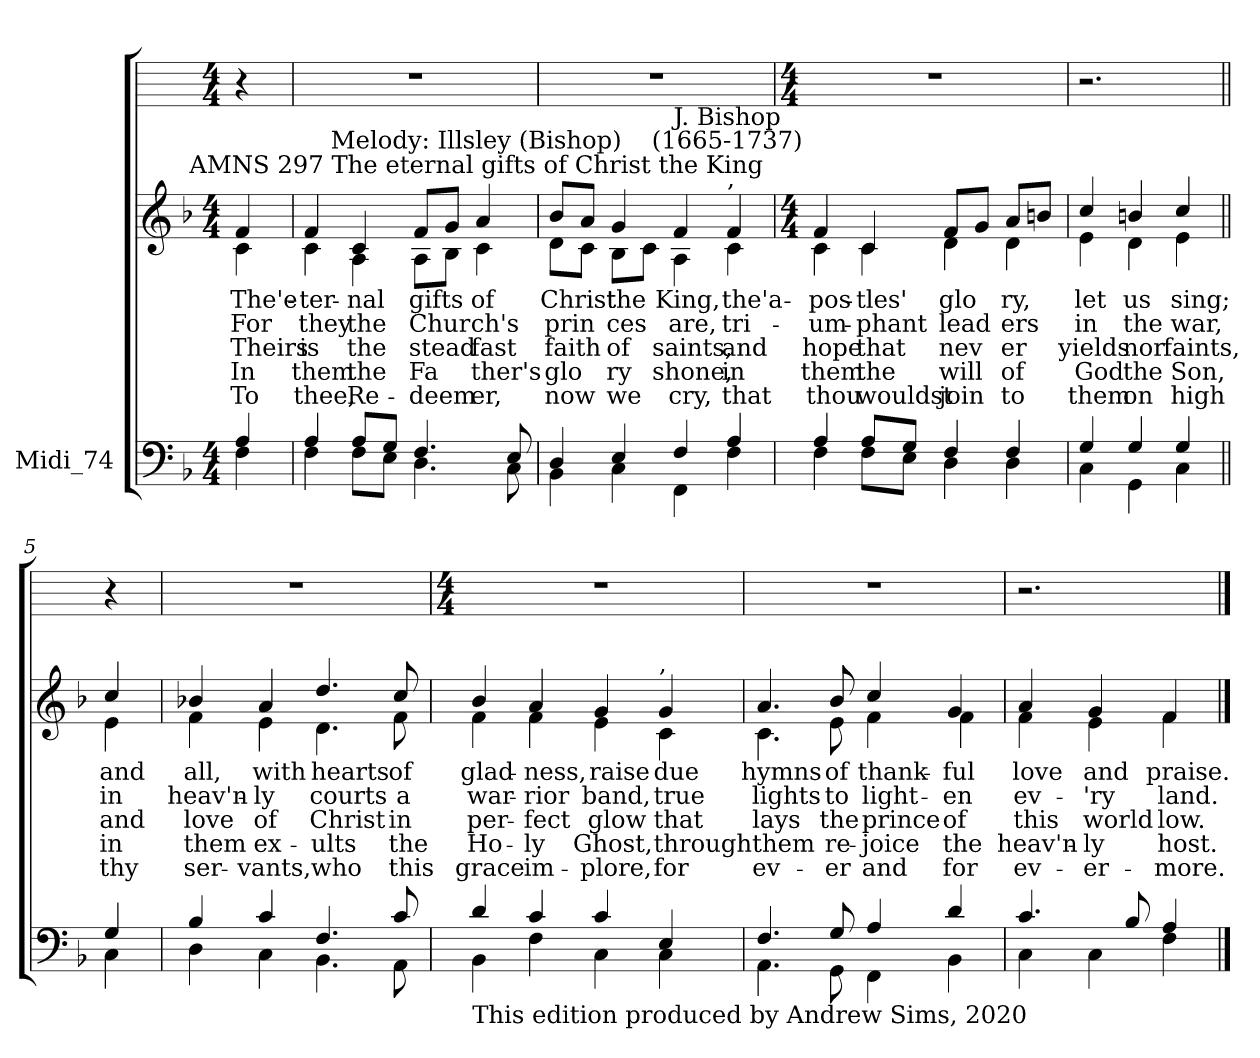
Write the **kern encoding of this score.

**kern	**kern	**text	**text	**text	**text	**text	**kern
*part3	*part2	*part2	*part2	*part2	*part2	*part2	*part1
*staff3	*staff2	*staff2	*staff2	*staff2	*staff2	*staff2	*staff1
*I"Midi_74	*	*	*	*	*	*	*
*clefF4	*clefG2	*	*	*	*	*	*
*k[b-]	*k[b-]	*	*	*	*	*	*
*F:	*F:	*	*	*	*	*	*
*M4/4	*M4/4	*	*	*	*	*	*M4/4
=	=	=	=	=	=	=	=
*^	*	*	*	*	*	*	*
!	!	!LO:TX:a:cj:t=St. Ambrose (c. 340-397),\ntr. J. M. Neale (1810-1866)	!	!	!	!	!	!
!	!	!	!LO:LY:b	!LO:LY:b	!LO:LY:b	!LO:LY:b	!LO:LY:b	!
*	*	*^	*	*	*	*	*	*
4A/	4F\	4f/	4c\	The'e-	-For	Theirs	In	To	4r
=1	=1	=1	=1	=1	=1	=1	=1	=1	=1
!	!	!	!	!LO:LY:b	!LO:LY:b	!LO:LY:b	!LO:LY:b	!LO:LY:b	!
4A/	4F\	4f/	4c\	ter-	-they	is	them	thee,	1r
!	!	!	!	!LO:LY:b	!LO:LY:b	!LO:LY:b	!LO:LY:b	!LO:LY:b	!
8A/L	8F\L	4c/	4A\	nal	the	the	the	Re-	.
8G/J	8E\J	.	.	.	.	.	.	.	.
!	!	!	!	!LO:LY:b	!LO:LY:b	!LO:LY:b	!LO:LY:b	!LO:LY:b	!
4.F/	4.D\	8f/L	8A\L	-gifts	Chur	stead	Fa	deem	.
.	.	8g/J	8B-\J	.	.	.	.	.	.
!	!	!LO:TX:a:cj:t=AMNS 297 The eternal gifts of Christ the King	!	!	!	!	!	!	!
!	!	!LO:TX:a:cj:t=Melody&colon; Illsley (Bishop)	!	!	!	!	!	!	!
!	!	!	!	!LO:LY:b	!LO:LY:b	!LO:LY:b	!LO:LY:b	!LO:LY:b	!
.	.	4a/	4c\	of	ch's	fast	ther's	er,	.
8E/	8C\	.	.	.	.	.	.	.	.
=2	=2	=2	=2	=2	=2	=2	=2	=2	=2
!	!	!	!	!LO:LY:b	!LO:LY:b	!LO:LY:b	!LO:LY:b	!LO:LY:b	!
4D/	4BB-\	8b-/L	8d\L	Christ	prin	faith	glo	now	1r
.	.	8a/J	8c\J	.	.	.	.	.	.
!	!	!	!	!LO:LY:b	!LO:LY:b	!LO:LY:b	!LO:LY:b	!LO:LY:b	!
4E/	4C\	4g/	8B-\L	the	ces	of	ry	we	.
.	.	.	8c\J	.	.	.	.	.	.
!	!	!	!	!LO:LY:b	!LO:LY:b	!LO:LY:b	!LO:LY:b	!LO:LY:b	!
4F/	4FF\	4f/	4A\	King,	are,	saints,	shone,	cry,	.
!	!	!LO:TX:a:cj:t=J. Bishop\n(1665-1737)	!	!	!	!	!	!	!
!	!	!LO:TX:a:t=,	!	!	!	!	!	!	!
!	!	!	!	!LO:LY:b	!LO:LY:b	!LO:LY:b	!LO:LY:b	!LO:LY:b	!
4A/	4F\	4f/	4c\	the'a-	-tri-	-and	in	that	.
!!LO:LB:g=z
=3	=3	=3	=3	=3	=3	=3	=3	=3	=3
*	*	*M4/4	*	*	*	*	*	*	*M4/4
!	!	!	!	!LO:LY:b	!LO:LY:b	!LO:LY:b	!LO:LY:b	!LO:LY:b	!
4A/	4F\	4f/	4c\	pos-	-um-	-hope	them	thou	1r
!	!	!	!	!LO:LY:b	!LO:LY:b	!LO:LY:b	!LO:LY:b	!LO:LY:b	!
8A/L	8F\L	4c/	4c\	tles'	phant	that	the	wouldst	.
8G/J	8E\J	.	.	.	.	.	.	.	.
!	!	!	!	!LO:LY:b	!LO:LY:b	!LO:LY:b	!LO:LY:b	!LO:LY:b	!
4F/	4D\	8f/L	4d\	glo	lead	nev	will	join	.
.	.	8g/J	.	.	.	.	.	.	.
!	!	!	!	!LO:LY:b	!LO:LY:b	!LO:LY:b	!LO:LY:b	!LO:LY:b	!
4F/	4D\	8a/L	4d\	ry,	ers	er	of	to	.
.	.	8bn/J	.	.	.	.	.	.	.
=4	=4	=4	=4	=4	=4	=4	=4	=4	=4
!	!	!	!	!LO:LY:b	!LO:LY:b	!LO:LY:b	!LO:LY:b	!LO:LY:b	!
4G/	4C\	4cc/	4e\	let	in	yields	God	them	2.r
!	!	!	!	!LO:LY:b	!LO:LY:b	!LO:LY:b	!LO:LY:b	!LO:LY:b	!
4G/	4GG\	4bn/	4d\	us	the	nor	the	on	.
!	!	!	!	!LO:LY:b	!LO:LY:b	!LO:LY:b	!LO:LY:b	!LO:LY:b	!
4G/	4C\	4cc/	4e\	sing;	war,	faints,	Son,	high	.
=5||	=5||	=5||	=5||	=5||	=5||	=5||	=5||	=5||	=5||
!	!	!	!	!LO:LY:b	!LO:LY:b	!LO:LY:b	!LO:LY:b	!LO:LY:b	!
4G/	4C\	4cc/	4e\	and	in	and	in	thy	4r
=6	=6	=6	=6	=6	=6	=6	=6	=6	=6
!	!	!	!	!LO:LY:b	!LO:LY:b	!LO:LY:b	!LO:LY:b	!LO:LY:b	!
4B-/	4D\	4b-X/	4f\	all,	heav'n-	-love	them	ser-	1r
!	!	!	!	!LO:LY:b	!LO:LY:b	!LO:LY:b	!LO:LY:b	!LO:LY:b	!
4c/	4C\	4a/	4e\	-with	ly	of	ex-	-vants,	.
!	!	!	!	!LO:LY:b	!LO:LY:b	!LO:LY:b	!LO:LY:b	!LO:LY:b	!
4.F/	4.BB-\	4.dd/	4.d\	hearts	courts	Christ	ults	who	.
!	!	!	!	!LO:LY:b	!LO:LY:b	!LO:LY:b	!LO:LY:b	!LO:LY:b	!
8c/	8AA\	8cc/	8f\	of	a	in	the	this	.
!!LO:LB:g=z
=7	=7	=7	=7	=7	=7	=7	=7	=7	=7
*	*	*	*	*	*	*	*	*	*M4/4
!LO:TX:b:t=This edition produced by Andrew Sims, 2020	!	!	!	!	!	!	!	!	!
!	!	!	!	!LO:LY:b	!LO:LY:b	!LO:LY:b	!LO:LY:b	!LO:LY:b	!
4d/	4BB-\	4b-/	4f\	glad-	-war-	-per-	-Ho-	-grace	1r
!	!	!	!	!LO:LY:b	!LO:LY:b	!LO:LY:b	!LO:LY:b	!LO:LY:b	!
4c/	4F\	4a/	4f\	ness,	rior	fect	ly	im-	.
!	!	!	!	!LO:LY:b	!LO:LY:b	!LO:LY:b	!LO:LY:b	!LO:LY:b	!
4c/	4C\	4g/	4e\	-raise	band,	glow	Ghost,	plore,	.
!	!	!LO:TX:a:t=,	!	!	!	!	!	!	!
!	!	!	!	!LO:LY:b	!LO:LY:b	!LO:LY:b	!LO:LY:b	!LO:LY:b	!
4E/	4C\	4g/	4c\	due	true	that	through	for	.
=8	=8	=8	=8	=8	=8	=8	=8	=8	=8
!	!	!	!	!LO:LY:b	!LO:LY:b	!LO:LY:b	!LO:LY:b	!LO:LY:b	!
4.F/	4.AA\	4.a/	4.c\	hymns	lights	lays	them	ev-	1r
!	!	!	!	!LO:LY:b	!LO:LY:b	!LO:LY:b	!LO:LY:b	!LO:LY:b	!
8G/	8GG\	8b-/	8e\	-of	to	the	re-	-er	.
!	!	!	!	!LO:LY:b	!LO:LY:b	!LO:LY:b	!LO:LY:b	!LO:LY:b	!
4A/	4FF\	4cc/	4f\	thank-	-light-	-prince	joice	and	.
!	!	!	!	!LO:LY:b	!LO:LY:b	!LO:LY:b	!LO:LY:b	!LO:LY:b	!
4d/	4BB-\	4g/	4f\	ful	en	of	the	for	.
=9	=9	=9	=9	=9	=9	=9	=9	=9	=9
!	!	!	!	!LO:LY:b	!LO:LY:b	!LO:LY:b	!LO:LY:b	!LO:LY:b	!
4.c/	4C\	4a/	4f\	love	ev-	-this	heav'n-	-ev-	2.r
!	!	!	!	!LO:LY:b	!LO:LY:b	!LO:LY:b	!LO:LY:b	!LO:LY:b	!
.	4C\	4g/	4e\	-and	'ry	world	ly	er-	.
8B-/	.	.	.	.	.	.	.	.	.
!	!	!	!	!LO:LY:b	!LO:LY:b	!LO:LY:b	!LO:LY:b	!LO:LY:b	!
4A/	4F\	4f/	4f\	-praise.	land.	low.	host.	more.	.
*v	*v	*	*	*	*	*	*	*	*
*	*v	*v	*	*	*	*	*	*
==	==	==	==	==	==	==	==
*-	*-	*-	*-	*-	*-	*-	*-
